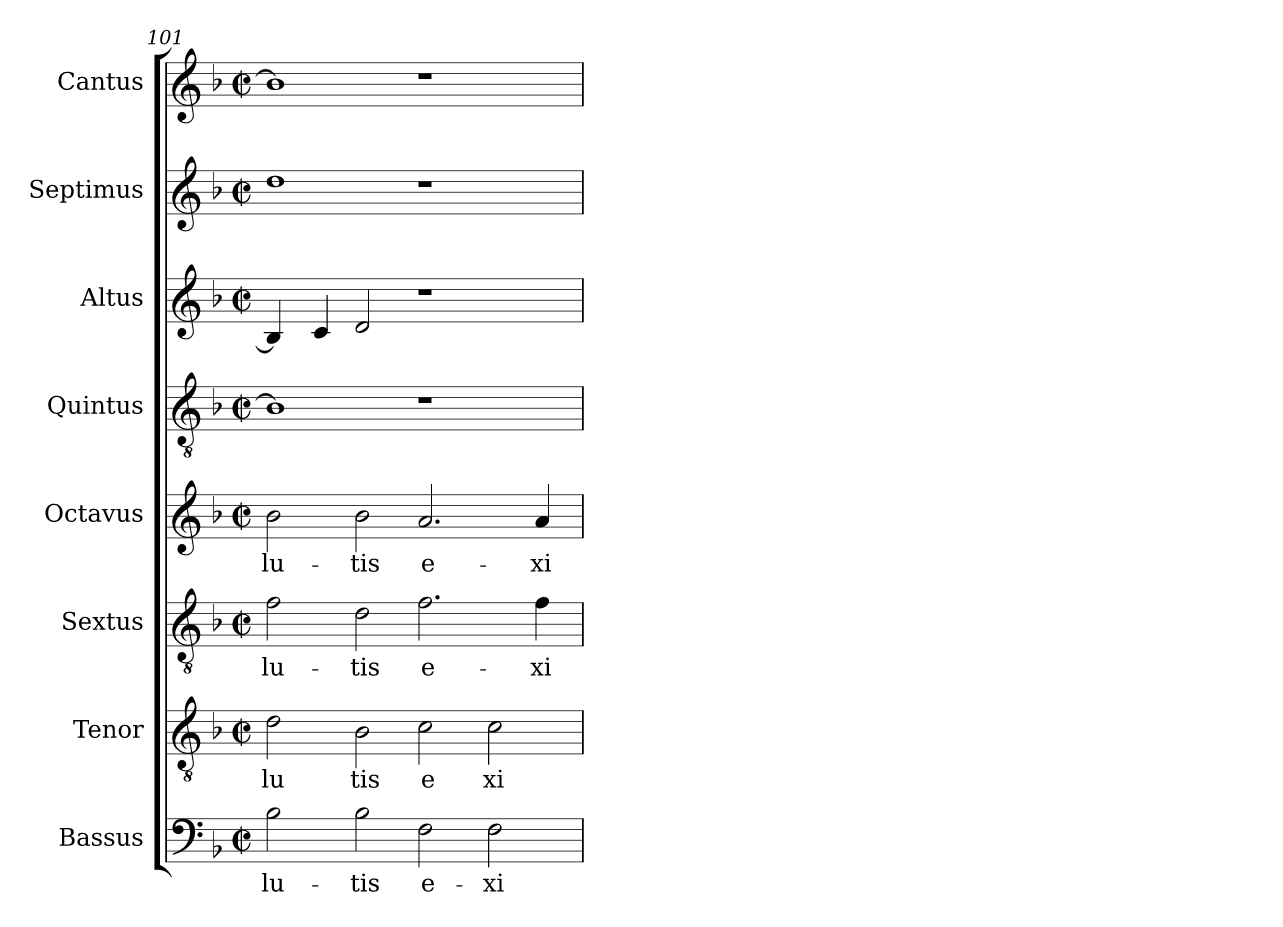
**kern	**text	**kern	**text	**kern	**text	**kern	**text	**kern	**kern	**kern	**kern
*part8	*part8	*part7	*part7	*part6	*part6	*part5	*part5	*part4	*part3	*part2	*part1
*staff8	*staff8	*staff7	*staff7	*staff6	*staff6	*staff5	*staff5	*staff4	*staff3	*staff2	*staff1
*I"Bassus	*	*I"Tenor	*	*I"Sextus	*	*I"Octavus	*	*I"Quintus	*I"Altus	*I"Septimus	*I"Cantus
!!LO:LB:g=z
*clefF4	*	*clefGv2	*	*clefGv2	*	*clefG2	*	*clefGv2	*clefG2	*clefG2	*clefG2
*k[b-]	*	*k[b-]	*	*k[b-]	*	*k[b-]	*	*k[b-]	*k[b-]	*k[b-]	*k[b-]
*F:	*	*F:	*	*F:	*	*F:	*	*F:	*F:	*F:	*F:
*M2/2	*	*M2/2	*	*M2/2	*	*M2/2	*	*M2/2	*M2/2	*M2/2	*M2/2
*met(c|)	*	*met(c|)	*	*met(c|)	*	*met(c|)	*	*met(c|)	*met(c|)	*met(c|)	*met(c|)
=101	=101	=101	=101	=101	=101	=101	=101	=101	=101	=101	=101
!	!LO:LY:b:cj	!	!LO:LY:b:cj	!	!LO:LY:b:cj	!	!LO:LY:b:cj	!	!	!	!
*	*	*	*	*	*	*	*	*	*^	*^	*
2B-\	lu-	2d\	lu	2f\	-lu-	2b-\	lu-	1B-]	4B-/]	64ryy	1dd	64ryy	1b-]
.	.	.	.	.	.	.	.	.	.	1ryy	.	1ryy	.
.	.	.	.	.	.	.	.	.	4c/	.	.	.	.
!	!LO:LY:b:cj	!	!LO:LY:b:cj	!	!LO:LY:b:cj	!	!LO:LY:b:cj	!	!	!	!	!	!
2B-\	-tis	2B-\	tis	2d\	-tis	2b-\	-tis	.	2d/	.	.	.	.
!	!LO:LY:b:cj	!	!LO:LY:b:cj	!	!LO:LY:b:cj	!	!LO:LY:b:cj	!	!	!	!	!	!
2F\	e-	2c\	e	2.f\	e-	2.a/	e-	1r	1r	.	1r	.	1r
.	.	.	.	.	.	.	.	.	.	2ryy	.	2ryy	.
!	!LO:LY:b:cj	!	!LO:LY:b:cj	!	!	!	!	!	!	!	!	!	!
2F\	-xi-	2c\	xi	.	.	.	.	.	.	.	.	.	.
.	.	.	.	.	.	.	.	.	.	4ryy	.	4ryy	.
!	!	!	!	!	!LO:LY:b:cj	!	!LO:LY:b:cj	!	!	!	!	!	!
.	.	.	.	4f\	-xi-	4a/	-xi-	.	.	.	.	.	.
.	.	.	.	.	.	.	.	.	.	8...ryy	.	8...ryy	.
*	*	*	*	*	*	*	*	*	*v	*v	*	*	*
*	*	*	*	*	*	*	*	*	*	*v	*v	*
=	=	=	=	=	=	=	=	=	=	=	=
*-	*-	*-	*-	*-	*-	*-	*-	*-	*-	*-	*-
